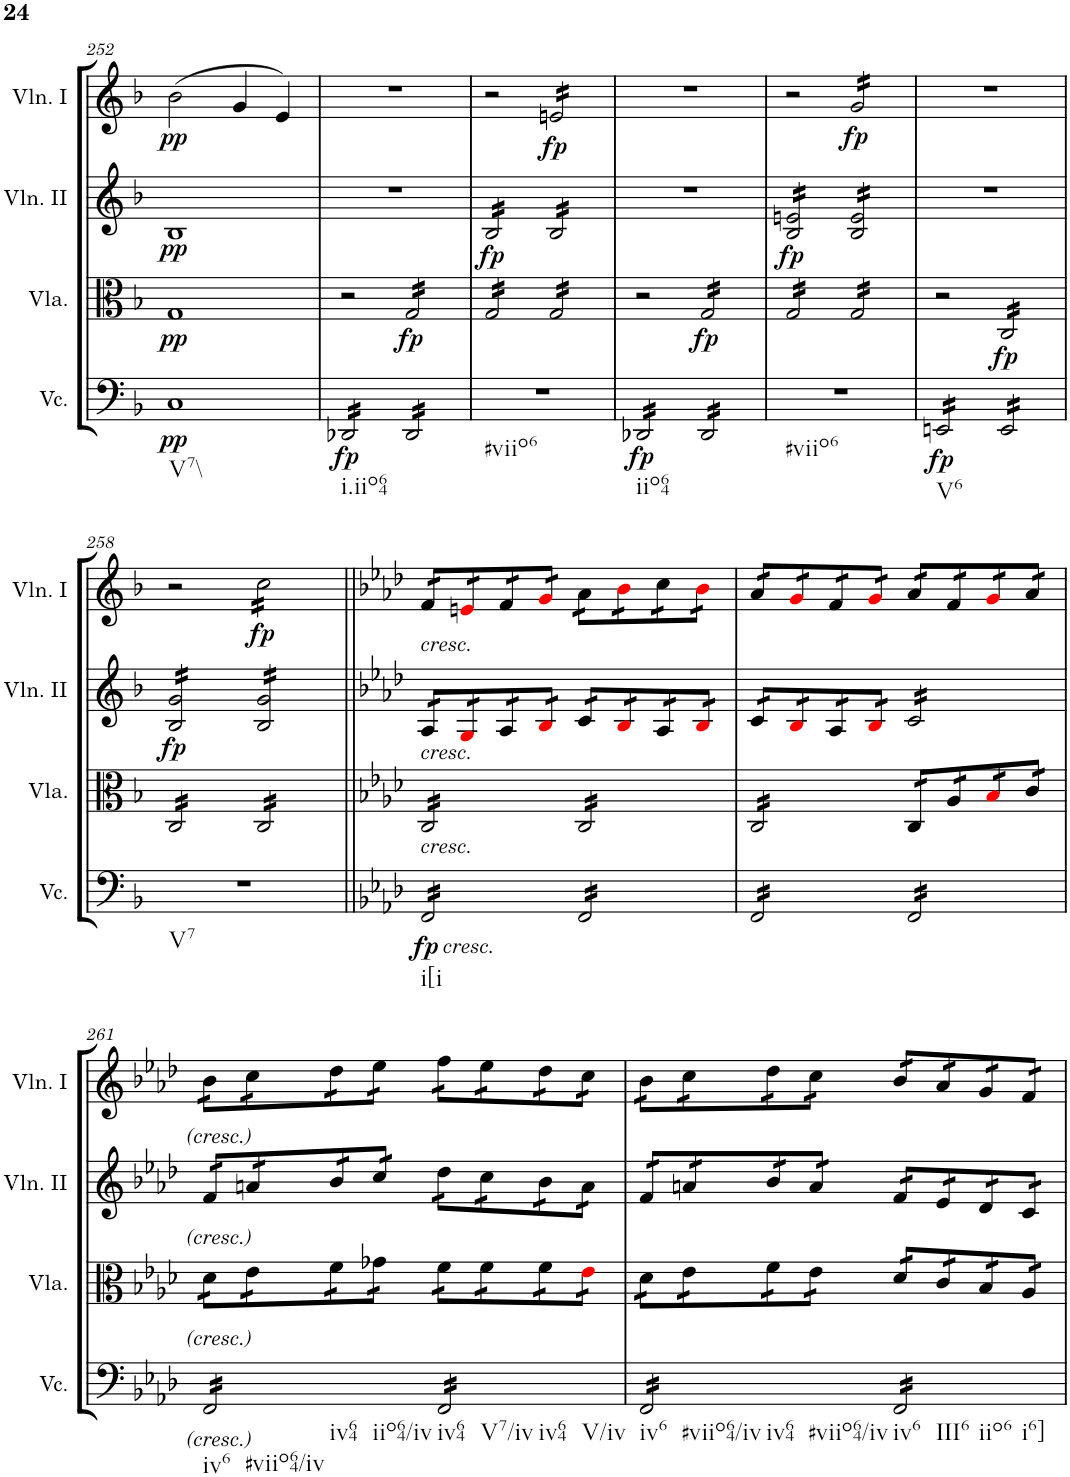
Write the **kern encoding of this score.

**kern	**dynam	**kern	**dynam	**kern	**dynam	**kern	**dynam
*part4	*part4	*part3	*part3	*part2	*part2	*part1	*part1
*staff4	*staff4	*staff3	*staff3	*staff2	*staff2	*staff1	*staff1
*I"Violoncello	*	*I"Viola	*	*I"Violino II	*	*I"Violino I	*
*I'Vc.	*	*I'Vla.	*	*I'Vln. II	*	*I'Vln. I	*
!!LO:PB:g=z
*clefF4	*	*clefC3	*	*clefG2	*	*clefG2	*
*k[b-]	*	*k[b-]	*	*k[b-]	*	*k[b-]	*
*M2/2	*	*M2/2	*	*M2/2	*	*M2/2	*
*met(c|)	*	*met(c|)	*	*met(c|)	*	*met(c|)	*
=252	=252	=252	=252	=252	=252	=252	=252
!LO:TX:b:t=V7\\	!	!	!	!	!	!	!
!	!LO:DY:b	!	!LO:DY:b	!	!LO:DY:b	!	!LO:DY:b
1C	pp	1G	pp	1B-	pp	(2b-\	pp
.	.	.	.	.	.	4g/	.
.	.	.	.	.	.	4e/)	.
=253	=253	=253	=253	=253	=253	=253	=253
!LO:TX:b:t=i.iio64	!	!	!	!	!	!	!
!	!LO:DY:b	!	!	!	!	!	!
*tremolo	*	*	*	*	*	*	*
16DD-X/LL	fp	2r	.	1r	.	1r	.
16DD-X/	.	.	.	.	.	.	.
16DD-X/	.	.	.	.	.	.	.
16DD-X/	.	.	.	.	.	.	.
16DD-X/	.	.	.	.	.	.	.
16DD-X/	.	.	.	.	.	.	.
16DD-X/	.	.	.	.	.	.	.
16DD-X/JJ	.	.	.	.	.	.	.
!	!	!	!LO:DY:b	!	!	!	!
*	*	*tremolo	*	*	*	*	*
16DD-/LL	.	16G/LL	fp	.	.	.	.
16DD-/	.	16G/	.	.	.	.	.
16DD-/	.	16G/	.	.	.	.	.
16DD-/	.	16G/	.	.	.	.	.
16DD-/	.	16G/	.	.	.	.	.
16DD-/	.	16G/	.	.	.	.	.
16DD-/	.	16G/	.	.	.	.	.
16DD-/JJ	.	16G/JJ	.	.	.	.	.
=254	=254	=254	=254	=254	=254	=254	=254
!LO:TX:b:t=#viio6	!	!	!	!	!	!	!
!	!	!	!	!	!LO:DY:b	!	!
*	*	*	*	*tremolo	*	*	*
1r	.	16G/LL	.	16B-/LL	fp	2r	.
.	.	16G/	.	16B-/	.	.	.
.	.	16G/	.	16B-/	.	.	.
.	.	16G/	.	16B-/	.	.	.
.	.	16G/	.	16B-/	.	.	.
.	.	16G/	.	16B-/	.	.	.
.	.	16G/	.	16B-/	.	.	.
.	.	16G/JJ	.	16B-/JJ	.	.	.
!	!	!	!	!	!	!	!LO:DY:b
*	*	*	*	*	*	*tremolo	*
.	.	16G/LL	.	16B-/LL	.	16en/LL	fp
.	.	16G/	.	16B-/	.	16en/	.
.	.	16G/	.	16B-/	.	16en/	.
.	.	16G/	.	16B-/	.	16en/	.
.	.	16G/	.	16B-/	.	16en/	.
.	.	16G/	.	16B-/	.	16en/	.
.	.	16G/	.	16B-/	.	16en/	.
.	.	16G/JJ	.	16B-/JJ	.	16en/JJ	.
=255	=255	=255	=255	=255	=255	=255	=255
!LO:TX:b:t=iio64	!	!	!	!	!	!	!
!	!LO:DY:b	!	!	!	!	!	!
16DD-X/LL	fp	2r	.	1r	.	1r	.
16DD-X/	.	.	.	.	.	.	.
16DD-X/	.	.	.	.	.	.	.
16DD-X/	.	.	.	.	.	.	.
16DD-X/	.	.	.	.	.	.	.
16DD-X/	.	.	.	.	.	.	.
16DD-X/	.	.	.	.	.	.	.
16DD-X/JJ	.	.	.	.	.	.	.
!	!	!	!LO:DY:b	!	!	!	!
16DD-/LL	.	16G/LL	fp	.	.	.	.
16DD-/	.	16G/	.	.	.	.	.
16DD-/	.	16G/	.	.	.	.	.
16DD-/	.	16G/	.	.	.	.	.
16DD-/	.	16G/	.	.	.	.	.
16DD-/	.	16G/	.	.	.	.	.
16DD-/	.	16G/	.	.	.	.	.
16DD-/JJ	.	16G/JJ	.	.	.	.	.
=256	=256	=256	=256	=256	=256	=256	=256
!LO:TX:b:t=#viio6	!	!	!	!	!	!	!
!	!	!	!	!	!LO:DY:b	!	!
1r	.	16G/LL	.	16B-/ 16en/LL	fp	2r	.
.	.	16G/	.	16B-/ 16en/	.	.	.
.	.	16G/	.	16B-/ 16en/	.	.	.
.	.	16G/	.	16B-/ 16en/	.	.	.
.	.	16G/	.	16B-/ 16en/	.	.	.
.	.	16G/	.	16B-/ 16en/	.	.	.
.	.	16G/	.	16B-/ 16en/	.	.	.
.	.	16G/JJ	.	16B-/ 16en/JJ	.	.	.
!	!	!	!	!	!	!	!LO:DY:b
.	.	16G/LL	.	16B-/ 16e/LL	.	16g/LL	fp
.	.	16G/	.	16B-/ 16e/	.	16g/	.
.	.	16G/	.	16B-/ 16e/	.	16g/	.
.	.	16G/	.	16B-/ 16e/	.	16g/	.
.	.	16G/	.	16B-/ 16e/	.	16g/	.
.	.	16G/	.	16B-/ 16e/	.	16g/	.
.	.	16G/	.	16B-/ 16e/	.	16g/	.
.	.	16G/JJ	.	16B-/ 16e/JJ	.	16g/JJ	.
=257	=257	=257	=257	=257	=257	=257	=257
!LO:TX:b:t=V6	!	!	!	!	!	!	!
!	!LO:DY:b	!	!	!	!	!	!
16EEn/LL	fp	2r	.	1r	.	1r	.
16EEn/	.	.	.	.	.	.	.
16EEn/	.	.	.	.	.	.	.
16EEn/	.	.	.	.	.	.	.
16EEn/	.	.	.	.	.	.	.
16EEn/	.	.	.	.	.	.	.
16EEn/	.	.	.	.	.	.	.
16EEn/JJ	.	.	.	.	.	.	.
!	!	!	!LO:DY:b	!	!	!	!
16EE/LL	.	16C/LL	fp	.	.	.	.
16EE/	.	16C/	.	.	.	.	.
16EE/	.	16C/	.	.	.	.	.
16EE/	.	16C/	.	.	.	.	.
16EE/	.	16C/	.	.	.	.	.
16EE/	.	16C/	.	.	.	.	.
16EE/	.	16C/	.	.	.	.	.
16EE/JJ	.	16C/JJ	.	.	.	.	.
!!LO:LB:g=z
=258	=258	=258	=258	=258	=258	=258	=258
!LO:TX:b:t=V7	!	!	!	!	!	!	!
!	!	!	!	!	!LO:DY:b	!	!
1r	.	16C/LL	.	16B-/ 16g/LL	fp	2r	.
.	.	16C/	.	16B-/ 16g/	.	.	.
.	.	16C/	.	16B-/ 16g/	.	.	.
.	.	16C/	.	16B-/ 16g/	.	.	.
.	.	16C/	.	16B-/ 16g/	.	.	.
.	.	16C/	.	16B-/ 16g/	.	.	.
.	.	16C/	.	16B-/ 16g/	.	.	.
.	.	16C/JJ	.	16B-/ 16g/JJ	.	.	.
!	!	!	!	!	!	!	!LO:DY:b
.	.	16C/LL	.	16B-/ 16g/LL	.	16cc\LL	fp
.	.	16C/	.	16B-/ 16g/	.	16cc\	.
.	.	16C/	.	16B-/ 16g/	.	16cc\	.
.	.	16C/	.	16B-/ 16g/	.	16cc\	.
.	.	16C/	.	16B-/ 16g/	.	16cc\	.
.	.	16C/	.	16B-/ 16g/	.	16cc\	.
.	.	16C/	.	16B-/ 16g/	.	16cc\	.
.	.	16C/JJ	.	16B-/ 16g/JJ	.	16cc\JJ	.
=259||	=259||	=259||	=259||	=259||	=259||	=259||	=259||
*k[b-e-a-d-]	*	*k[b-e-a-d-]	*	*k[b-e-a-d-]	*	*k[b-e-a-d-]	*
!	!	!	!	!	!	!LO:TX:b:i:t=cresc.	!
!	!	!	!	!LO:TX:b:i:t=cresc.	!	!	!
!	!	!LO:TX:b:i:t=cresc.	!	!	!	!	!
!LO:TX:b:i:t=cresc.	!	!	!	!	!	!	!
!LO:TX:b:t=i[i	!	!	!	!	!	!	!
!	!LO:DY:b	!	!	!	!	!	!
16FF/LL	fp	16C/LL	.	16A-/LL	.	16f/LL	.
16FF/	.	16C/	.	16A-/	.	16f/	.
16FF/	.	16C/	.	16Gi/	.	16eni/	.
16FF/	.	16C/	.	16Gi/	.	16eni/	.
16FF/	.	16C/	.	16A-/	.	16f/	.
16FF/	.	16C/	.	16A-/	.	16f/	.
16FF/	.	16C/	.	16B-i/	.	16gi/	.
16FF/JJ	.	16C/JJ	.	16B-i/JJ	.	16gi/JJ	.
16FF/LL	.	16C/LL	.	16c/LL	.	16a-\LL	.
16FF/	.	16C/	.	16c/	.	16a-\	.
16FF/	.	16C/	.	16B-i/	.	16b-i\	.
16FF/	.	16C/	.	16B-i/	.	16b-i\	.
16FF/	.	16C/	.	16A-/	.	16cc\	.
16FF/	.	16C/	.	16A-/	.	16cc\	.
16FF/	.	16C/	.	16B-i/	.	16b-i\	.
16FF/JJ	.	16C/JJ	.	16B-i/JJ	.	16b-i\JJ	.
=260	=260	=260	=260	=260	=260	=260	=260
16FF/LL	.	16C/LL	.	16c/LL	.	16a-/LL	.
16FF/	.	16C/	.	16c/	.	16a-/	.
16FF/	.	16C/	.	16B-i/	.	16gi/	.
16FF/	.	16C/	.	16B-i/	.	16gi/	.
16FF/	.	16C/	.	16A-/	.	16f/	.
16FF/	.	16C/	.	16A-/	.	16f/	.
16FF/	.	16C/	.	16B-i/	.	16gi/	.
16FF/JJ	.	16C/JJ	.	16B-i/JJ	.	16gi/JJ	.
16FF/LL	.	16C/LL	.	16c/LL	.	16a-/LL	.
16FF/	.	16C/	.	16c/	.	16a-/	.
16FF/	.	16A-/	.	16c/	.	16f/	.
16FF/	.	16A-/	.	16c/	.	16f/	.
16FF/	.	16B-i/	.	16c/	.	16gi/	.
16FF/	.	16B-i/	.	16c/	.	16gi/	.
16FF/	.	16c/	.	16c/	.	16a-/	.
16FF/JJ	.	16c/JJ	.	16c/JJ	.	16a-/JJ	.
!!LO:LB:g=z
=261	=261	=261	=261	=261	=261	=261	=261
!LO:TX:b:t=iv6	!	!	!	!	!	!	!
!LO:TX:b:t=#viio64/iv	!	!	!	!	!	!	!
!LO:TX:b:t=iv64	!	!	!	!	!	!	!
!LO:TX:b:t=iio64/iv	!	!	!	!	!	!	!
16FF/LL	.	16d-\LL	.	16f/LL	.	16b-\LL	.
16FF/	.	16d-\	.	16f/	.	16b-\	.
16FF/	.	16e-\	.	16an/	.	16cc\	.
16FF/	.	16e-\	.	16an/	.	16cc\	.
16FF/	.	16f\	.	16b-/	.	16dd-\	.
16FF/	.	16f\	.	16b-/	.	16dd-\	.
16FF/	.	16g-X\	.	16cc/	.	16ee-\	.
16FF/JJ	.	16g-X\JJ	.	16cc/JJ	.	16ee-\JJ	.
!LO:TX:b:t=iv64	!	!	!	!	!	!	!
!LO:TX:b:t=V7/iv	!	!	!	!	!	!	!
!LO:TX:b:t=iv64	!	!	!	!	!	!	!
!LO:TX:b:t=V/iv	!	!	!	!	!	!	!
16FF/LL	.	16f\LL	.	16dd-\LL	.	16ff\LL	.
16FF/	.	16f\	.	16dd-\	.	16ff\	.
16FF/	.	16f\	.	16cc\	.	16ee-\	.
16FF/	.	16f\	.	16cc\	.	16ee-\	.
16FF/	.	16f\	.	16b-\	.	16dd-\	.
16FF/	.	16f\	.	16b-\	.	16dd-\	.
16FF/	.	16e-i\	.	16a\	.	16cc\	.
16FF/JJ	.	16e-i\JJ	.	16a\JJ	.	16cc\JJ	.
=262	=262	=262	=262	=262	=262	=262	=262
!LO:TX:b:t=iv6	!	!	!	!	!	!	!
!LO:TX:b:t=#viio64/iv	!	!	!	!	!	!	!
!LO:TX:b:t=iv64	!	!	!	!	!	!	!
!LO:TX:b:t=#viio64/iv	!	!	!	!	!	!	!
16FF/LL	.	16d-\LL	.	16f/LL	.	16b-\LL	.
16FF/	.	16d-\	.	16f/	.	16b-\	.
16FF/	.	16e-\	.	16an/	.	16cc\	.
16FF/	.	16e-\	.	16an/	.	16cc\	.
16FF/	.	16f\	.	16b-/	.	16dd-\	.
16FF/	.	16f\	.	16b-/	.	16dd-\	.
16FF/	.	16e-\	.	16a/	.	16cc\	.
16FF/JJ	.	16e-\JJ	.	16a/JJ	.	16cc\JJ	.
!LO:TX:b:t=iv6	!	!	!	!	!	!	!
!LO:TX:b:t=III6	!	!	!	!	!	!	!
!LO:TX:b:t=iio6	!	!	!	!	!	!	!
!LO:TX:b:t=i6]	!	!	!	!	!	!	!
16FF/LL	.	16d-/LL	.	16f/LL	.	16b-/LL	.
16FF/	.	16d-/	.	16f/	.	16b-/	.
16FF/	.	16c/	.	16e-/	.	16a-/	.
16FF/	.	16c/	.	16e-/	.	16a-/	.
16FF/	.	16B-/	.	16d-/	.	16g/	.
16FF/	.	16B-/	.	16d-/	.	16g/	.
16FF/	.	16A-/	.	16c/	.	16f/	.
16FF/JJ	.	16A-/JJ	.	16c/JJ	.	16f/JJ	.
*	*	*	*	*	*	*Xtremolo	*
*	*	*	*	*Xtremolo	*	*	*
*	*	*Xtremolo	*	*	*	*	*
*Xtremolo	*	*	*	*	*	*	*
=	=	=	=	=	=	=	=
*-	*-	*-	*-	*-	*-	*-	*-
